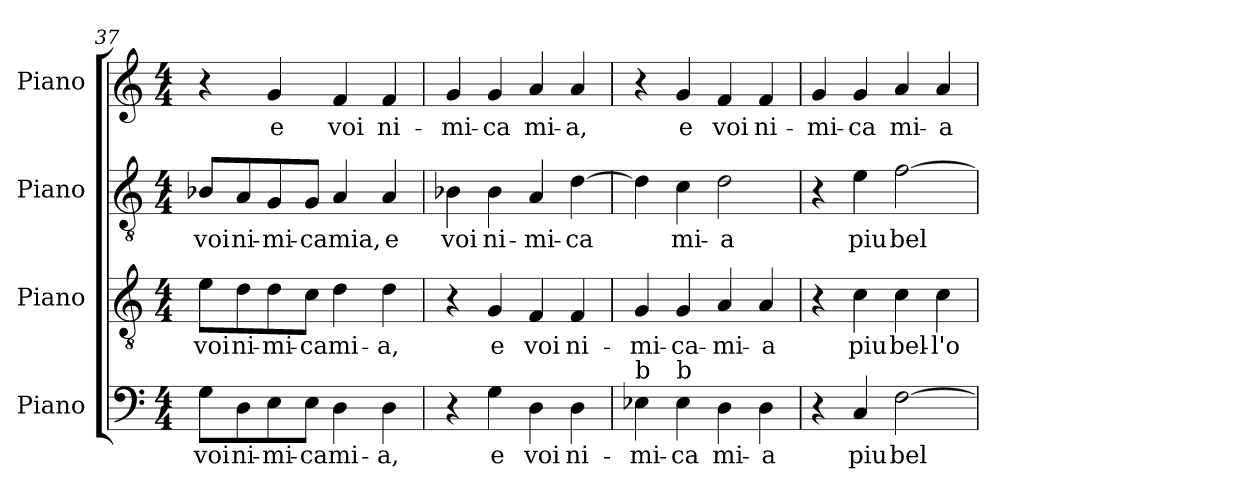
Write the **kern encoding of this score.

**kern	**text	**kern	**text	**kern	**text	**kern	**text
*part4	*part4	*part3	*part3	*part2	*part2	*part1	*part1
*staff4	*staff4	*staff3	*staff3	*staff2	*staff2	*staff1	*staff1
*I"Piano	*	*I"Piano	*	*I"Piano	*	*I"Piano	*
*I'Pno.	*	*I'Pno.	*	*I'Pno.	*	*I'Pno.	*
*clefF4	*	*clefGv2	*	*clefGv2	*	*clefG2	*
*	*	*ITrd7c12	*	*ITrd7c12	*	*	*
*k[]	*	*k[]	*	*k[]	*	*k[]	*
*C:	*	*C:	*	*C:	*	*C:	*
*M4/4	*	*M4/4	*	*M4/4	*	*M4/4	*
=37	=37	=37	=37	=37	=37	=37	=37
!	!LO:LY:b:color=#000000	!	!	!	!	!	!
!	!	!	!LO:LY:b:color=#000000	!	!	!	!
!	!	!	!	!	!LO:LY:b:color=#000000	!	!
8Gi\L	voi	8Ei\L	voi	8BB-i/L	voi	4r	.
!	!LO:LY:b:color=#000000	!	!	!	!	!	!
!	!	!	!LO:LY:b:color=#000000	!	!	!	!
!	!	!	!	!	!LO:LY:b:color=#000000	!	!
8Di\	ni-	8Di\	ni-	8AAi/	ni-	.	.
!	!LO:LY:b:color=#000000	!	!	!	!	!	!
!	!	!	!LO:LY:b:color=#000000	!	!	!	!
!	!	!	!	!	!LO:LY:b:color=#000000	!	!
!	!	!	!	!	!	!	!LO:LY:b:color=#000000
8Ei\	-mi-	8Di\	-mi-	8GGi/	-mi-	4gi/	e
!	!LO:LY:b:color=#000000	!	!	!	!	!	!
!	!	!	!LO:LY:b:color=#000000	!	!	!	!
!	!	!	!	!	!LO:LY:b:color=#000000	!	!
8Ei\J	-ca	8Ci\J	-ca	8GGi/J	-ca	.	.
!	!LO:LY:b:color=#000000	!	!	!	!	!	!
!	!	!	!LO:LY:b:color=#000000	!	!	!	!
!	!	!	!	!	!LO:LY:b:color=#000000	!	!
!	!	!	!	!	!	!	!LO:LY:b:color=#000000
4Di\	mi-	4Di\	mi-	4AAi/	mia,	4fi/	voi
!	!LO:LY:b:color=#000000	!	!	!	!	!	!
!	!	!	!LO:LY:b:color=#000000	!	!	!	!
!	!	!	!	!	!LO:LY:b:color=#000000	!	!
!	!	!	!	!	!	!	!LO:LY:b:color=#000000
4Di\	-a,	4Di\	-a,	4AAi/	e	4fi/	ni-
!!LO:PB:g=z
=38	=38	=38	=38	=38	=38	=38	=38
!	!	!	!	!	!LO:LY:b:color=#000000	!	!
!	!	!	!	!	!	!	!LO:LY:b:color=#000000
4r	.	4r	.	4BB-i\	voi	4gi/	-mi-
!	!LO:LY:b:color=#000000	!	!	!	!	!	!
!	!	!	!LO:LY:b:color=#000000	!	!	!	!
!	!	!	!	!	!LO:LY:b:color=#000000	!	!
!	!	!	!	!	!	!	!LO:LY:b:color=#000000
4Gi\	e	4GGi/	e	4BB-i\	ni-	4gi/	-ca
!	!LO:LY:b:color=#000000	!	!	!	!	!	!
!	!	!	!LO:LY:b:color=#000000	!	!	!	!
!	!	!	!	!	!LO:LY:b:color=#000000	!	!
!	!	!	!	!	!	!	!LO:LY:b:color=#000000
4Di\	voi	4FFi/	voi	4AAi/	-mi-	4ai/	mi-
!	!LO:LY:b:color=#000000	!	!	!	!	!	!
!	!	!	!LO:LY:b:color=#000000	!	!	!	!
!	!	!	!	!	!LO:LY:b:color=#000000	!	!
!	!	!	!	!	!	!	!LO:LY:b:color=#000000
4Di\	ni-	4FFi/	ni-	[4Di\	-ca	4ai/	-a,
=39	=39	=39	=39	=39	=39	=39	=39
!	!LO:LY:b:color=#000000	!	!	!	!	!	!
!LO:TX:a:t=b	!	!	!	!	!	!	!
!	!	!	!LO:LY:b:color=#000000	!	!	!	!
4E-i\	-mi-	4GGi/	-mi-	4Di\]	.	4r	.
!	!LO:LY:b:color=#000000	!	!	!	!	!	!
!	!	!	!LO:LY:b:color=#000000	!	!	!	!
!	!	!	!	!	!LO:LY:b:color=#000000	!	!
!LO:TX:a:t=b	!	!	!	!	!	!	!
!	!	!	!	!	!	!	!LO:LY:b:color=#000000
4E-i\	-ca	4GGi/	-ca-	4Ci\	mi-	4gi/	e
!	!LO:LY:b:color=#000000	!	!	!	!	!	!
!	!	!	!LO:LY:b:color=#000000	!	!	!	!
!	!	!	!	!	!LO:LY:b:color=#000000	!	!
!	!	!	!	!	!	!	!LO:LY:b:color=#000000
4Di\	mi-	4AAi/	-mi-	2Di\	-a	4fi/	voi
!	!LO:LY:b:color=#000000	!	!	!	!	!	!
!	!	!	!LO:LY:b:color=#000000	!	!	!	!
!	!	!	!	!	!	!	!LO:LY:b:color=#000000
4Di\	-a	4AAi/	-a	.	.	4fi/	ni-
=40	=40	=40	=40	=40	=40	=40	=40
!	!	!	!	!	!	!	!LO:LY:b:color=#000000
4r	.	4r	.	4r	.	4gi/	-mi-
!	!LO:LY:b:color=#000000	!	!	!	!	!	!
!	!	!	!LO:LY:b:color=#000000	!	!	!	!
!	!	!	!	!	!LO:LY:b:color=#000000	!	!
!	!	!	!	!	!	!	!LO:LY:b:color=#000000
4Ci/	piu	4Ci\	piu	4Ei\	piu	4gi/	-ca
!	!LO:LY:b:color=#000000	!	!	!	!	!	!
!	!	!	!LO:LY:b:color=#000000	!	!	!	!
!	!	!	!	!	!LO:LY:b:color=#000000	!	!
!	!	!	!	!	!	!	!LO:LY:b:color=#000000
[2Fi\	bel-	4Ci\	bel-	[2Fi\	bel-	4ai/	mi-
!	!	!	!LO:LY:b:color=#000000	!	!	!	!
!	!	!	!	!	!	!	!LO:LY:b:color=#000000
.	.	4Ci\	-l'o-	.	.	4ai/	-a
=	=	=	=	=	=	=	=
*-	*-	*-	*-	*-	*-	*-	*-
